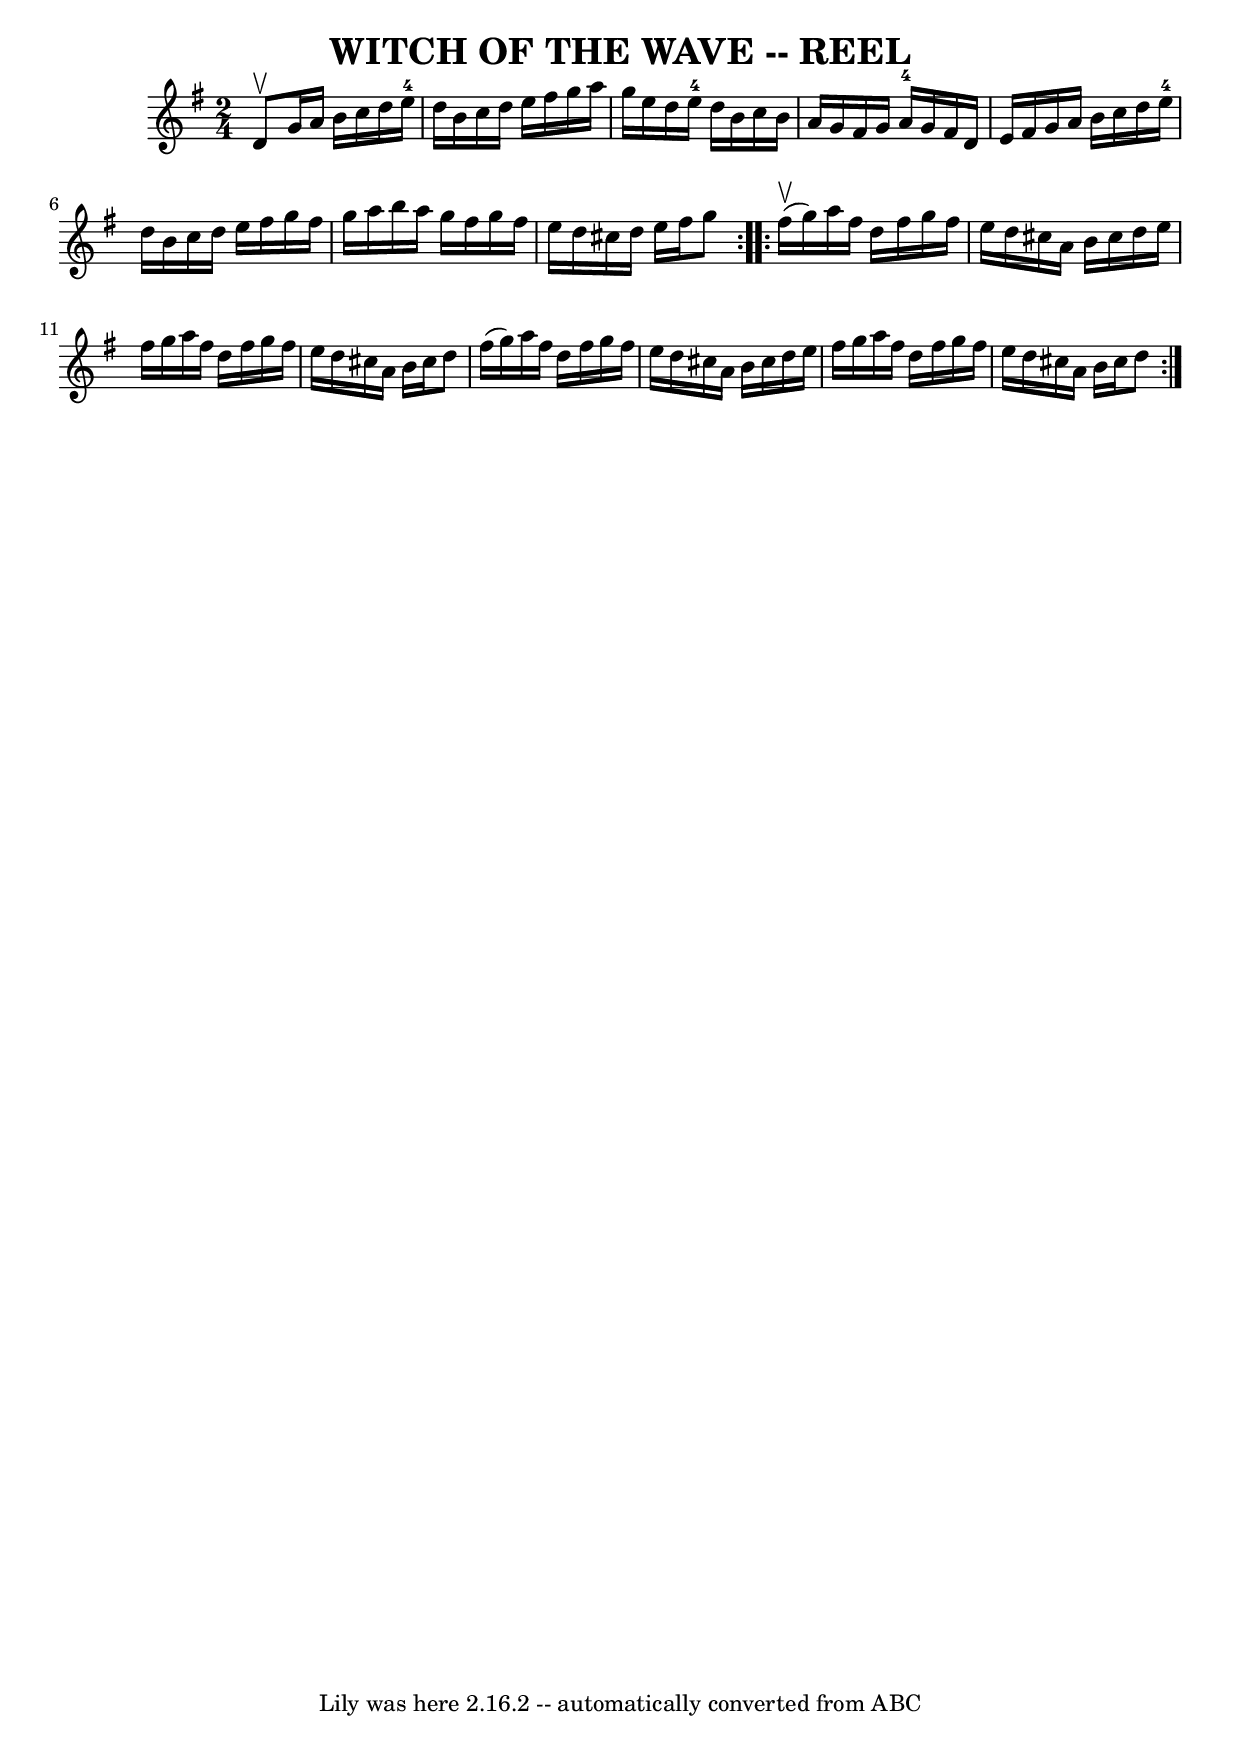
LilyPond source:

\version "2.7.40"
\include "Mammoth.ily"
\header {
	%% book = "Ryan's Mammoth Collection of Fiddle Tunes"
	crossRefNumber = "1"
	footnotes = ""
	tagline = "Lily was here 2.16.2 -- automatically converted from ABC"
	title = "WITCH OF THE WAVE -- REEL"
}
voicedefault =  {


\repeat volta 2 {
\time 2/4 \key g \major d'8^\upbow   |
 g'16 a'16 b'16    
c''16 d''16 e''16-4 d''16 b'16    |
 c''16 d''16    
e''16 fis''16 g''16 a''16 g''16 e''16    |
 d''16    
e''16-4 d''16 b'16 c''16 b'16 a'16 g'16    |
   
fis'16 g'16 a'16-4 g'16 fis'16 d'16 e'16 fis'16    
|
 g'16 a'16 b'16 c''16 d''16 e''16-4 d''16    
b'16    |
 c''16 d''16 e''16 fis''16 g''16 fis''16    
g''16 a''16    |
 b''16 a''16 g''16 fis''16 g''16    
fis''16 e''16 d''16    |
 cis''16 d''16 e''16 fis''16    
g''8    }     \repeat volta 2 { fis''16 (^\upbow g''16)   |
     
a''16 fis''16 d''16 fis''16 g''16 fis''16 e''16 d''16    
|
 cis''16 a'16 b'16 cis''16 d''16 e''16 fis''16    
g''16    |
 a''16 fis''16 d''16 fis''16 g''16 fis''16    
e''16 d''16    |
 cis''16 a'16 b'16 cis''16 d''8    
fis''16 (g''16)   |
 a''16 fis''16 d''16 fis''16    
g''16 fis''16 e''16 d''16    |
 cis''16 a'16 b'16    
cis''16 d''16 e''16 fis''16 g''16    |
 a''16 fis''16    
d''16 fis''16 g''16 fis''16 e''16 d''16    |
 cis''16    
a'16 b'16 cis''16 d''8    }   
}

\score{
    <<

	\context Staff="default"
	{
	    \voicedefault 
	}

    >>
	\layout {
	}
	\midi {}
}
